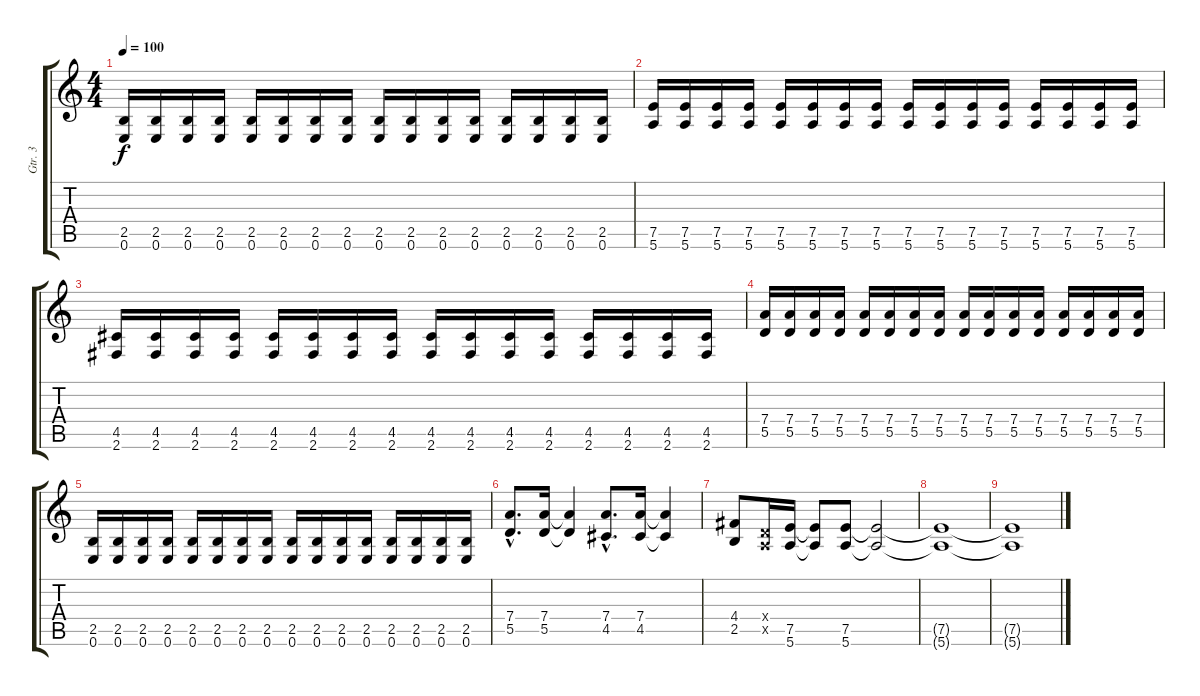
\track ("Gtr. 3" "Gtr. 3") {instrument distortionguitar}
\staff {score tabs}
\tuning (E4 B3 G3 D3 A2 E2) {hide}
\ts (4 4)
\tempo 100
\clef g2
\ks c
(2.5 0.6).16{dy f} (2.5 0.6).16 (2.5 0.6).16 (2.5 0.6).16 (2.5 0.6).16 (2.5 0.6).16 (2.5 0.6).16 (2.5 0.6).16 (2.5 0.6).16 (2.5 0.6).16 (2.5 0.6).16 (2.5 0.6).16 (2.5 0.6).16 (2.5 0.6).16 (2.5 0.6).16 (2.5 0.6).16 |
(7.5 5.6).16 (7.5 5.6).16 (7.5 5.6).16 (7.5 5.6).16 (7.5 5.6).16 (7.5 5.6).16 (7.5 5.6).16 (7.5 5.6).16 (7.5 5.6).16 (7.5 5.6).16 (7.5 5.6).16 (7.5 5.6).16 (7.5 5.6).16 (7.5 5.6).16 (7.5 5.6).16 (7.5 5.6).16 |
(4.5 2.6).16 (4.5 2.6).16 (4.5 2.6).16 (4.5 2.6).16 (4.5 2.6).16 (4.5 2.6).16 (4.5 2.6).16 (4.5 2.6).16 (4.5 2.6).16 (4.5 2.6).16 (4.5 2.6).16 (4.5 2.6).16 (4.5 2.6).16 (4.5 2.6).16 (4.5 2.6).16 (4.5 2.6).16 |
(7.4 5.5).16 (7.4 5.5).16 (7.4 5.5).16 (7.4 5.5).16 (7.4 5.5).16 (7.4 5.5).16 (7.4 5.5).16 (7.4 5.5).16 (7.4 5.5).16 (7.4 5.5).16 (7.4 5.5).16 (7.4 5.5).16 (7.4 5.5).16 (7.4 5.5).16 (7.4 5.5).16 (7.4 5.5).16 |
(2.5 0.6).16 (2.5 0.6).16 (2.5 0.6).16 (2.5 0.6).16 (2.5 0.6).16 (2.5 0.6).16 (2.5 0.6).16 (2.5 0.6).16 (2.5 0.6).16 (2.5 0.6).16 (2.5 0.6).16 (2.5 0.6).16 (2.5 0.6).16 (2.5 0.6).16 (2.5 0.6).16 (2.5 0.6).16 |
(7.4{hac} 5.5{hac}).8{d} (7.4 5.5).16 (7.4{t} 5.5{t}).4 (7.4{hac} 4.5{hac}).8{d} (7.4 4.5).16 (7.4{t} 4.5{t}).4 |
(4.4 2.5).8 (0.4{x} 0.5{x}).16 (7.5 5.6).16 (7.5{t} 5.6{t}).8 (7.5 5.6).8 (7.5{t} 5.6{t}).2 |
(7.5{t} 5.6{t}).1 |
(7.5{t} 5.6{t}).1
